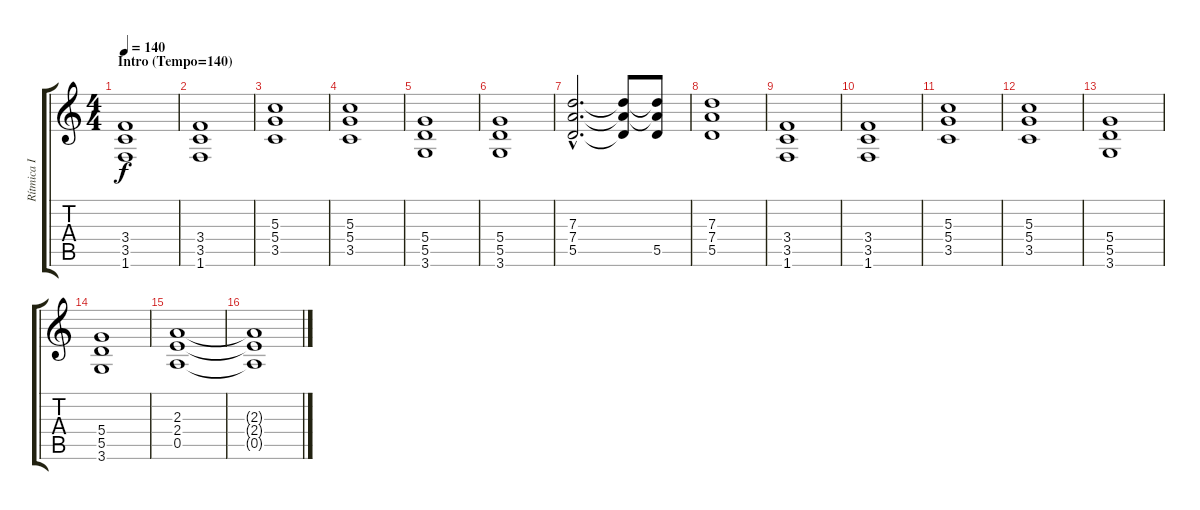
\track ("Rítmica I" "Rítmica I") {instrument distortionguitar}
\staff {score tabs}
\tuning (E4 B3 G3 D3 A2 E2) {hide}
\ts (4 4)
\section ("" "Intro (Tempo=140)")
\tempo 140
\clef g2
\ks c
(3.4 3.5 1.6).1{dy f instrument distortionguitar} |
(3.4 3.5 1.6).1 |
(5.3 5.4 3.5).1 |
(5.3 5.4 3.5).1 |
(5.4 5.5 3.6).1 |
(5.4 5.5 3.6).1 |
(7.3{hac} 7.4{hac} 5.5{hac}).2{d} (7.3{t} 7.4{t} 5.5{t}).8 (7.3{t} 7.4{t} 5.5).8 |
(7.3 7.4 5.5).1 |
(3.4 3.5 1.6).1 |
(3.4 3.5 1.6).1 |
(5.3 5.4 3.5).1 |
(5.3 5.4 3.5).1 |
(5.4 5.5 3.6).1 |
(5.4 5.5 3.6).1 |
(2.3 2.4 0.5).1{volume 0} |
(2.3{t} 2.4{t} 0.5{t}).1
